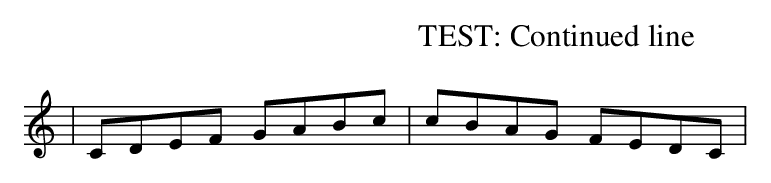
X:1
T: TEST: Continued line
K: C
|CDEF GABc\
|cBAG FEDC|
